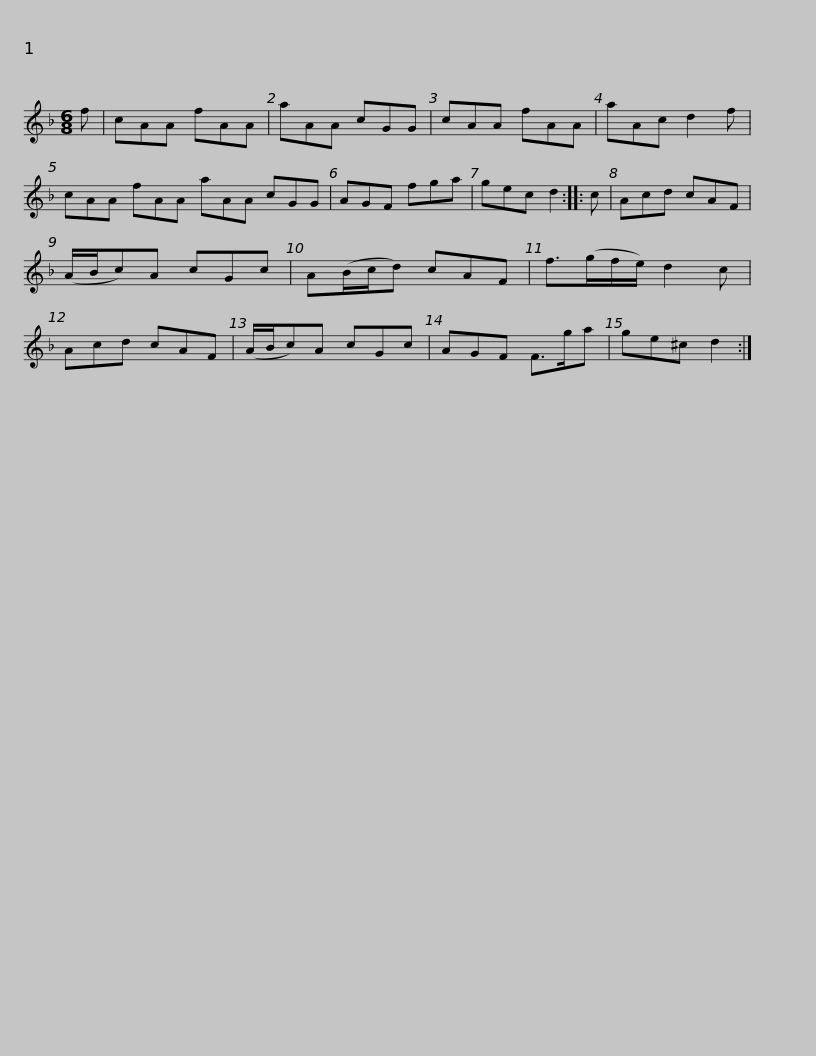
X:1
L:1/8
M:6/8
I:linebreak $
K:F
V:1 treble
V:1
 f | cAA fAA | aAA cGG | cAA fAA | aAc d2 f | %5
 cAA fAA aAA cGG | AGF fga |$ gec d2 :: c | Acd cAF | %10
 (A/B/c)A cGc | A(B/c/d) cAF | f>(gf/e/) d2 c | Acd cAF | (A/B/c)A cGc |$ %15
 AGF F>ga | ge^c d2 :| %17
